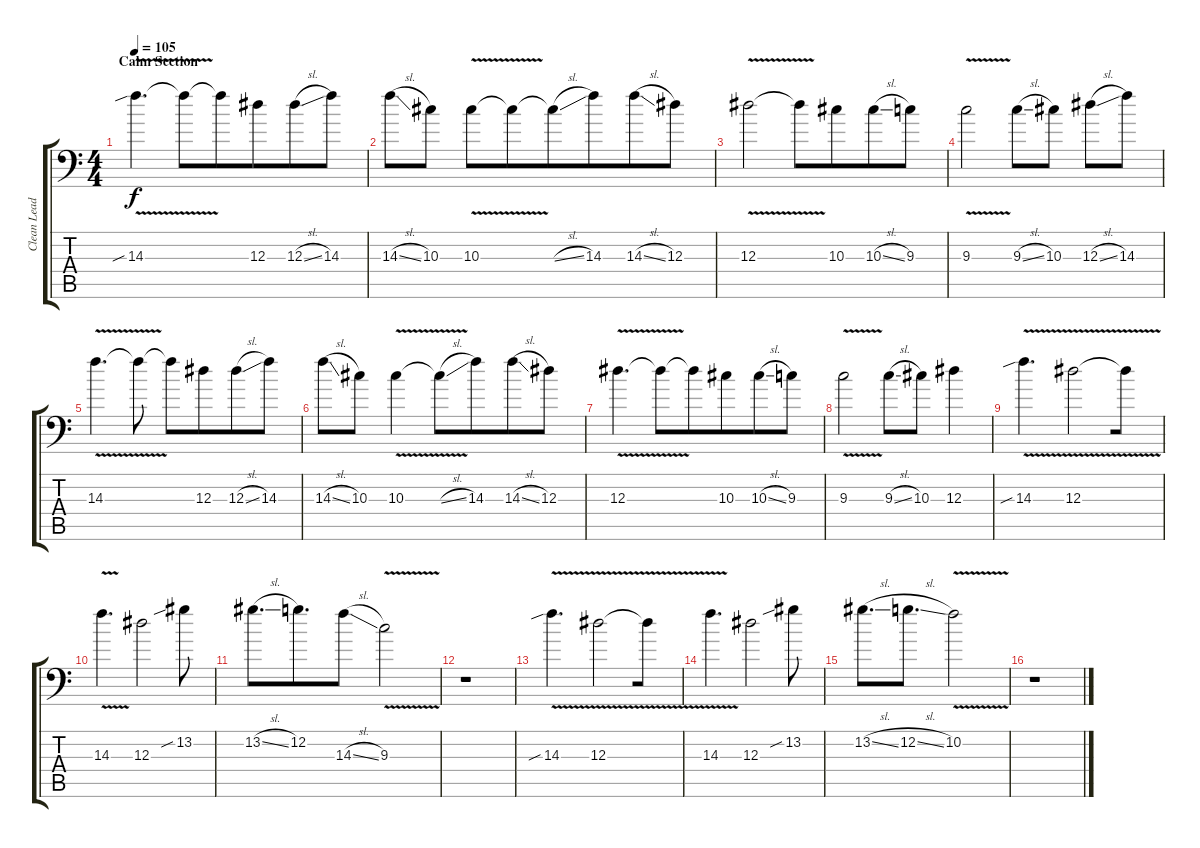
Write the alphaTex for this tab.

\track ("Clean Lead Guitar" "Clean Lead") {instrument electricguitarclean}
\staff {score tabs}
\tuning (C4 G3 Eb3 Bb2 F2 Bb1) {hide}
\ts (4 4)
\section ("" "Calm Section")
\tempo 105
\clef f4
\ks c
14.3{v sib}.4{d dy f beam merge} 14.3{t}.8{beam merge} 14.3{t}.8 12.3.8{beam merge} 12.3{sl}.8{beam merge} 14.3.8 |
14.3{sl}.8{beam merge} 10.3.8 10.3{v}.8 10.3{t}.8{beam merge} 10.3{sl t}.8{beam merge} 14.3.8{beam merge} 14.3{sl}.8{beam merge} 12.3.8 |
12.3{v}.2{beam merge} 12.3{t}.8 10.3.8{beam merge} 10.3{sl}.8 9.3.8 |
9.3{v}.2{beam merge} 9.3{sl}.8 10.3.8 12.3{sl}.8 14.3.8 |
14.3{v}.4{d} 14.3{t}.8 14.3{t}.8 12.3.8{beam merge} 12.3{sl}.8 14.3.8 |
14.3{sl}.8{beam merge} 10.3.8{beam merge} 10.3{v}.4 10.3{sl t}.8{beam merge} 14.3.8{beam merge} 14.3{sl}.8{beam merge} 12.3.8 |
12.3{v}.4{d} 12.3{t}.8{beam merge} 12.3{t}.8 10.3.8{beam merge} 10.3{sl}.8 9.3.8 |
9.3{v}.2 9.3{sl}.8 10.3.8{beam merge} 12.3.4 |
14.3{v sib}.4{d} 12.3{v}.2{beam merge} 12.3{t}.8 |
14.3{v}.4{d beam merge} 12.3.2 13.2{sib}.8 |
13.2{sl}.8{d beam merge} 12.2.8{d beam merge} 14.3{sl}.8{beam merge} 9.3{v}.2 |
r.1 |
14.3{v sib}.4{d} 12.3{v}.2{beam merge} 12.3{t}.8 |
14.3{v}.4{d beam merge} 12.3.2 13.2{sib}.8 |
13.2{sl}.8{d beam merge} 12.2{sl}.8{d beam merge} 10.2{v}.2 |
r.1
